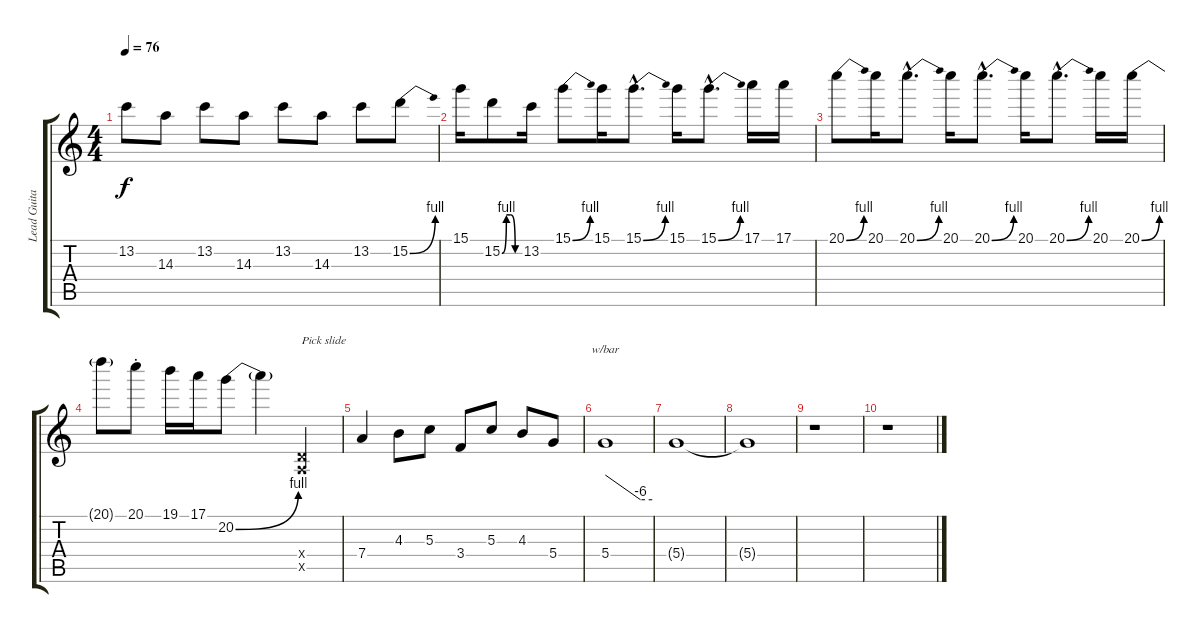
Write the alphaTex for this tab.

\track ("Lead Guitar" "Lead Guita") {instrument distortionguitar}
\staff {score tabs}
\tuning (E4 B3 G3 D3 A2 E2) {hide}
\ts (4 4)
\tempo 76
\clef g2
\ks c
13.2{t}.8{dy f} 14.3.8 13.2.8 14.3.8 13.2.8 14.3.8 13.2.8 15.2{be (bend 0 0 60 4)}.8 |
15.1.16 15.2{be (custom 0 0 15 4 30 4 45 0 60 0)}.8 13.2.16 15.1{be (bend 0 0 60 4)}.8 15.1.16 15.1{be (bend 0 0 60 4) hac}.8{d} 15.1.16 15.1{be (bend 0 0 60 4) hac}.8{d} 17.1.16 17.1.16 |
20.1{be (bend 0 0 60 4)}.8 20.1.16 20.1{be (bend 0 0 60 4) hac}.8{d} 20.1.16 20.1{be (bend 0 0 60 4) hac}.8{d} 20.1.16 20.1{be (bend 0 0 60 4) hac}.8{d} 20.1.16 20.1{be (bend 0 0 60 4)}.16 |
20.1{t}.8 20.1{st}.8 19.1.16 17.1.16 20.2{be (bend 0 0 60 4)}.8 20.2{t}.4 (0.4{x} 0.5{x}).4{txt "Pick slide"} |
7.4.4 4.3.8 5.3.8 3.4.8 5.3.8 4.3.8 5.4.8 |
5.4.1{tbe (custom default 0 0 45 -24 60 -24)} |
5.4{t}.1{volume 0} |
5.4{t}.1 |
r.1 |
r.1
